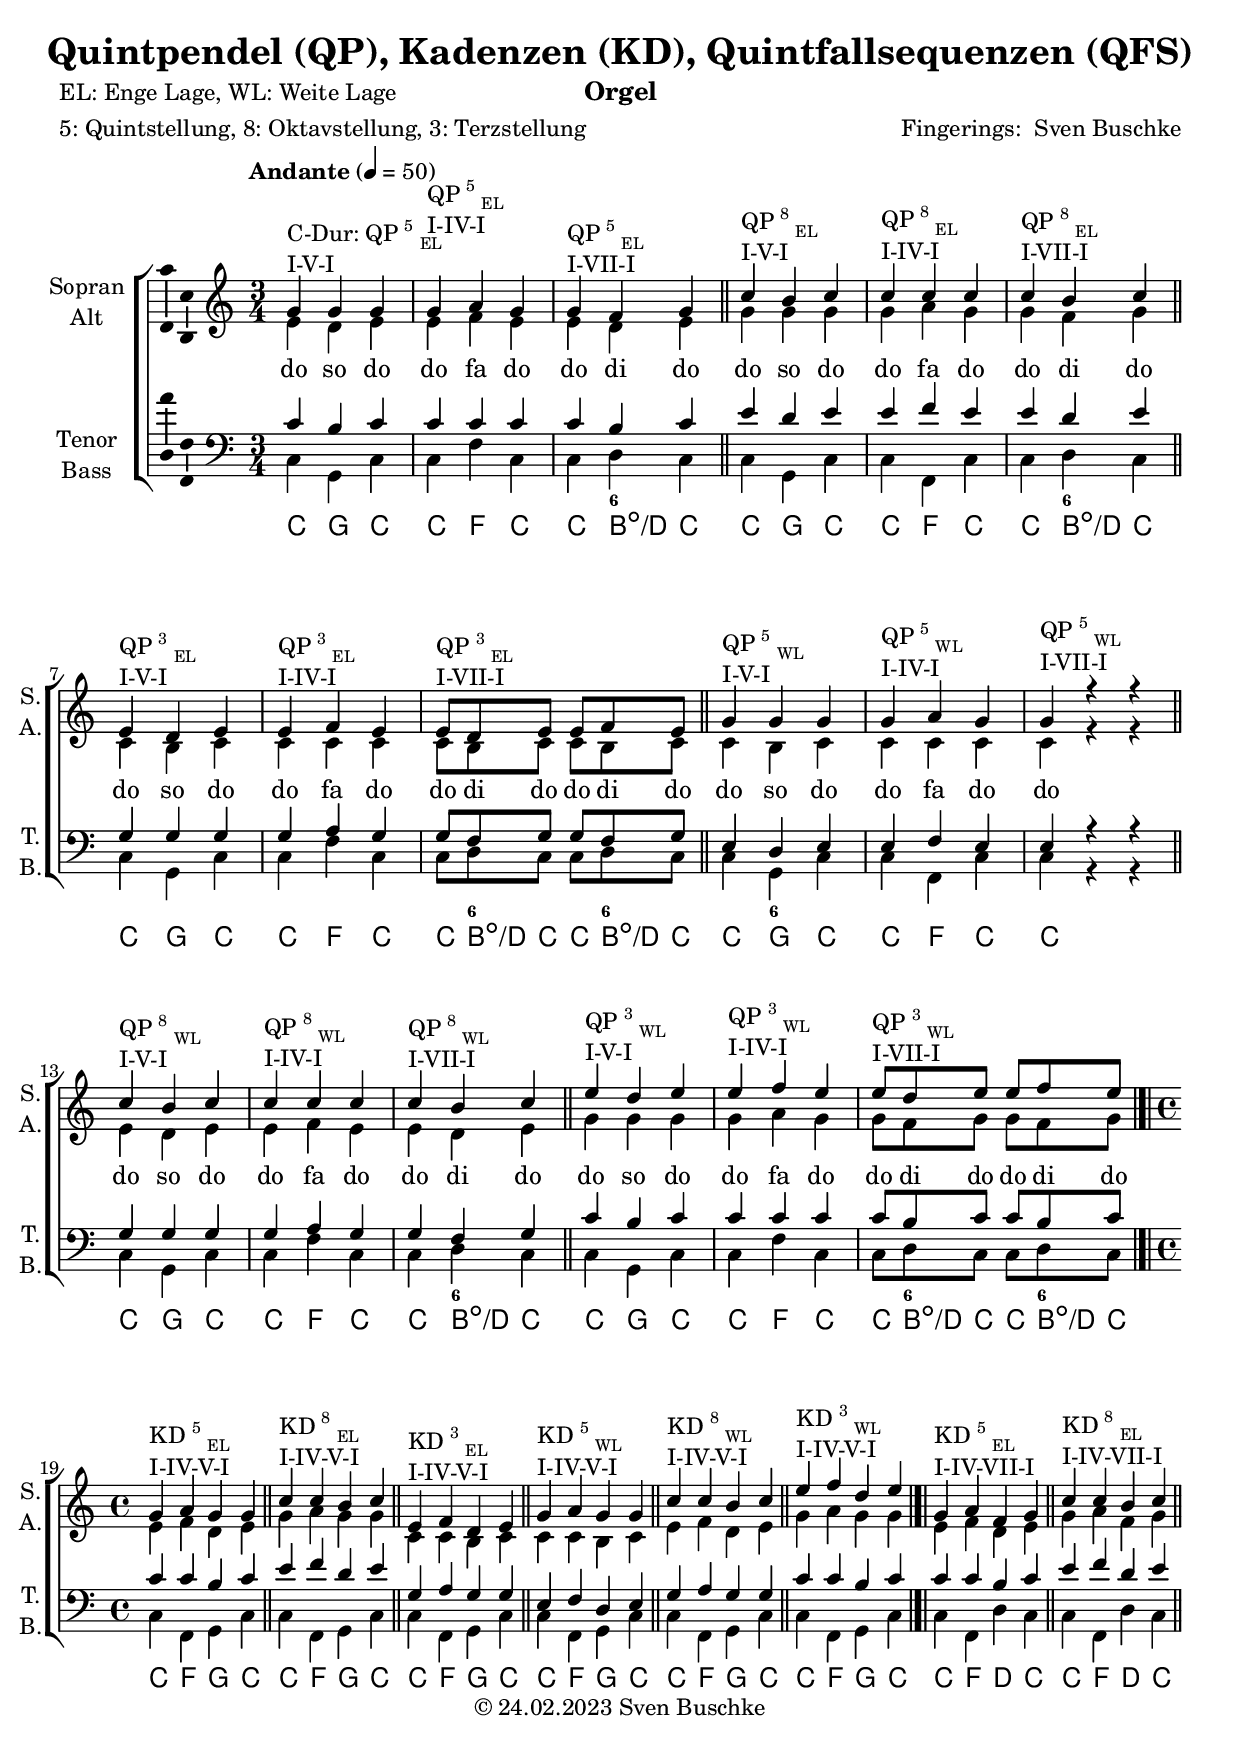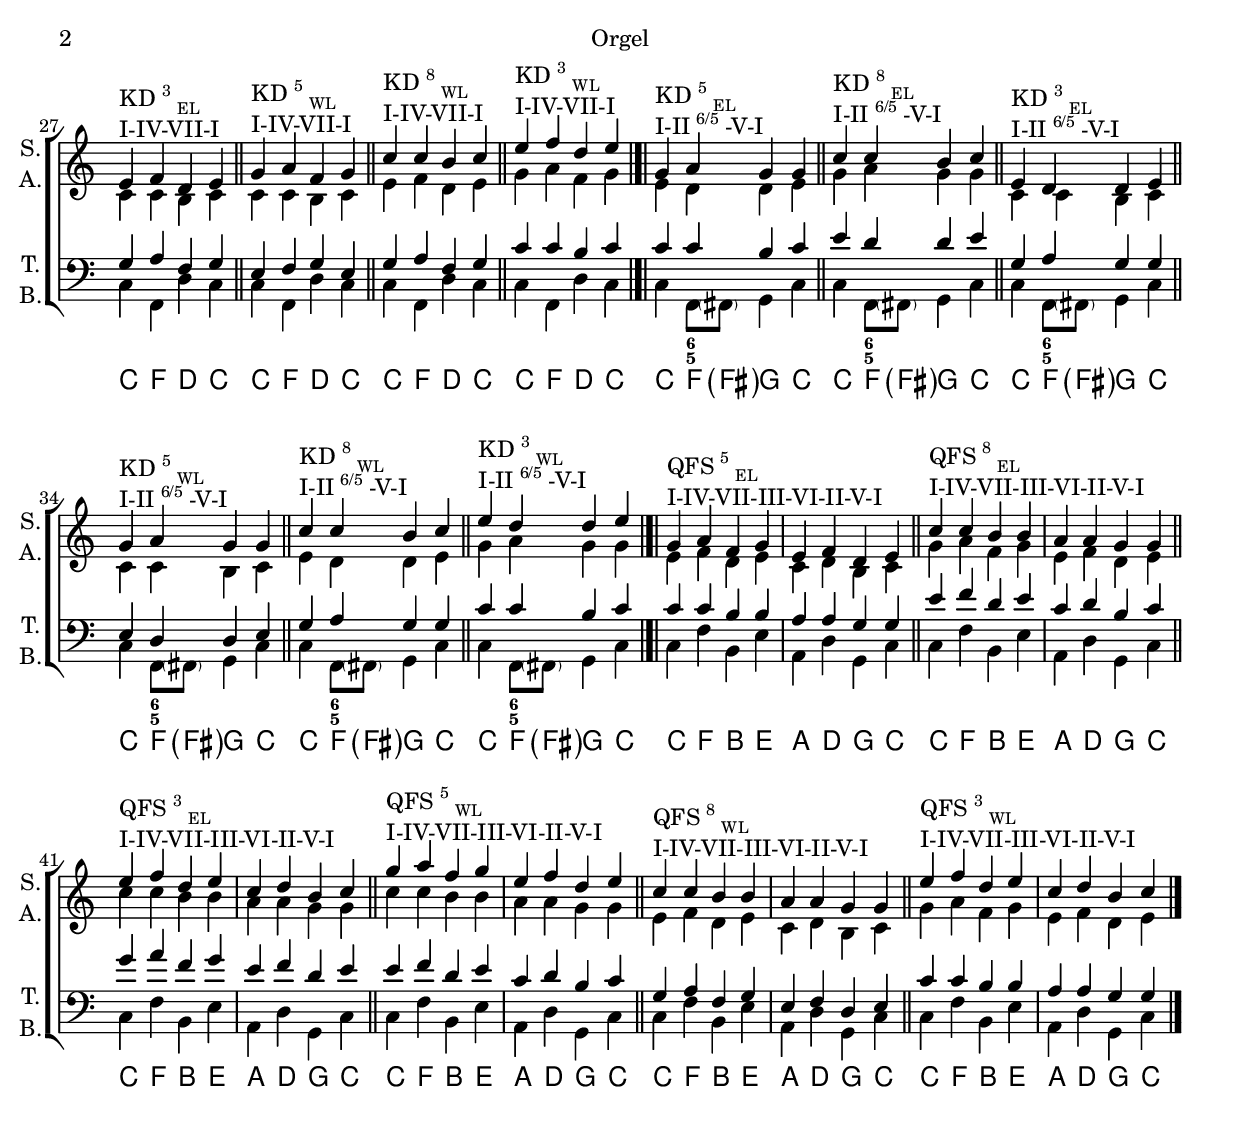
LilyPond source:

\version "2.24.3"
\language "english"

\header {
  dedication = ""
  title = "Quintpendel (QP), Kadenzen (KD), Quintfallsequenzen (QFS)"
  subtitle = ""
  subsubtitle = ""
  instrument = "Orgel"
  composer = ""
  arranger = \markup{"Fingerings: " \with-url "https://buschke.com" "Sven Buschke"}
  poet = "EL: Enge Lage, WL: Weite Lage"
  meter = "5: Quintstellung, 8: Oktavstellung, 3: Terzstellung"
  piece = ""
  opus = ""
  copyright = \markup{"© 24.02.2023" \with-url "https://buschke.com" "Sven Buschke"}
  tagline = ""
}

\paper {
  #(set-paper-size "a4")
}

% -----------------------------------------------
% -----------------------------------------------
% -----------------------------------------------
% begin C major
% -----------------------------------------------
% -----------------------------------------------
% -----------------------------------------------

global = {
  \key c \major
%   \numericTimeSignature
  \time 3/4
  \tempo "Andante" 4=50
}

soprano = \relative c'' {
  \global
  % Music follows here.
  g^\markup{\column{\line{C-Dur: QP\super{5}\sub{EL}}\line{I-V-I}}} g g
  g^\markup{\column{\line{QP\super{5}\sub{EL}}\line{I-IV-I}}} a g
  g^\markup{\column{\line{QP\super{5}\sub{EL}}\line{I-VII-I}}} f g
  \bar "||"
  c^\markup{\column{\line{QP\super{8}\sub{EL}}\line{I-V-I}}} b c
  c^\markup{\column{\line{QP\super{8}\sub{EL}}\line{I-IV-I}}} c c
  c^\markup{\column{\line{QP\super{8}\sub{EL}}\line{I-VII-I}}} b c
  \bar "||"
  e,^\markup{\column{\line{QP\super{3}\sub{EL}}\line{I-V-I}}} d e
  e^\markup{\column{\line{QP\super{3}\sub{EL}}\line{I-IV-I}}} f e
  e8^\markup{\column{\line{QP\super{3}\sub{EL}}\line{I-VII-I}}}[d e] e f e
  \bar "||"
  g4^\markup{\column{\line{QP\super{5}\sub{WL}}\line{I-V-I}}} g g
  g^\markup{\column{\line{QP\super{5}\sub{WL}}\line{I-IV-I}}} a g
  g^\markup{\column{\line{QP\super{5}\sub{WL}}\line{I-VII-I}}} r r
  \bar "||"
  c^\markup{\column{\line{QP\super{8}\sub{WL}}\line{I-V-I}}} b c
  c^\markup{\column{\line{QP\super{8}\sub{WL}}\line{I-IV-I}}} c c
  c^\markup{\column{\line{QP\super{8}\sub{WL}}\line{I-VII-I}}} b c
  \bar "||"
  e^\markup{\column{\line{QP\super{3}\sub{WL}}\line{I-V-I}}} d e
  e^\markup{\column{\line{QP\super{3}\sub{WL}}\line{I-IV-I}}} f e
  e8^\markup{\column{\line{QP\super{3}\sub{WL}}\line{I-VII-I}}}[d e] e[f e]
  \bar "|.|"\break
  \time 4/4
    % KD I IV V I
  g,4^\markup{\column{\line{KD\super{5}\sub{EL}}\line{I-IV-V-I}}} a g g
  \bar "||"
  c^\markup{\column{\line{KD\super{8}\sub{EL}}\line{I-IV-V-I}}} c b c
  \bar "||"
  e,^\markup{\column{\line{KD\super{3}\sub{EL}}\line{I-IV-V-I}}} f d e
  \bar "||"
  g^\markup{\column{\line{KD\super{5}\sub{WL}}\line{I-IV-V-I}}} a g g
  \bar "||"
  c4^\markup{\column{\line{KD\super{8}\sub{WL}}\line{I-IV-V-I}}} c b c
  \bar "||"
  e^\markup{\column{\line{KD\super{3}\sub{WL}}\line{I-IV-V-I}}} f d e
  \bar "|.|"
      % KD I IV VII I
  g,4^\markup{\column{\line{KD\super{5}\sub{EL}}\line{I-IV-VII-I}}} a f g
  \bar "||"
  c^\markup{\column{\line{KD\super{8}\sub{EL}}\line{I-IV-VII-I}}} c b c
  \bar "||"
  e,^\markup{\column{\line{KD\super{3}\sub{EL}}\line{I-IV-VII-I}}} f d e
  \bar "||"
  g^\markup{\column{\line{KD\super{5}\sub{WL}}\line{I-IV-VII-I}}} a f g
  \bar "||"
  c4^\markup{\column{\line{KD\super{8}\sub{WL}}\line{I-IV-VII-I}}} c b c
  \bar "||"
  e^\markup{\column{\line{KD\super{3}\sub{WL}}\line{I-IV-VII-I}}} f d e
  \bar "|.|"
% KD I II65 V I
  g,4^\markup{\column{\line{KD\super{5}\sub{EL}}\line{I-II\super{6/5}-V-I}}} a g g
  \bar "||"
  c^\markup{\column{\line{KD\super{8}\sub{EL}}\line{I-II\super{6/5}-V-I}}} c b c
  \bar "||"
  e,^\markup{\column{\line{KD\super{3}\sub{EL}}\line{I-II\super{6/5}-V-I}}} d d e
  \bar "||"
  g^\markup{\column{\line{KD\super{5}\sub{WL}}\line{I-II\super{6/5}-V-I}}} a g g
  \bar "||"
  c4^\markup{\column{\line{KD\super{8}\sub{WL}}\line{I-II\super{6/5}-V-I}}} c b c
  \bar "||"
  e^\markup{\column{\line{KD\super{3}\sub{WL}}\line{I-II\super{6/5}-V-I}}} d d e
  \bar "|.|"
  % QFS
  g,^\markup{\column{\line{QFS\super{5}\sub{EL}}\line{I-IV-VII-III-VI-II-V-I}}} a f g e f d e
  \bar "||"
  c'^\markup{\column{\line{QFS\super{8}\sub{EL}}\line{I-IV-VII-III-VI-II-V-I}}} c b b a a g g
  \bar "||"
  e'^\markup{\column{\line{QFS\super{3}\sub{EL}}\line{I-IV-VII-III-VI-II-V-I}}} f d e c d b c
  \bar "||"
  g'^\markup{\column{\line{QFS\super{5}\sub{WL}}\line{I-IV-VII-III-VI-II-V-I}}} a f g e f d e
  \bar "||"
  c^\markup{\column{\line{QFS\super{8}\sub{WL}}\line{I-IV-VII-III-VI-II-V-I}}} c b b a a g g
  \bar "||"
  e'^\markup{\column{\line{QFS\super{3}\sub{WL}}\line{I-IV-VII-III-VI-II-V-I}}} f d e c d b c
  \bar "|."  
}

alto = \relative c' {
  \global
  % Music follows here.
  % QP^5_EL
  e d e
  e f e
  e d e
  % QP^8_EL
  g g g
  g a g
  g f g
  % QP^3_EL
  c, b c
  c c c
  c8[b c]c[b c]
  % QP^5_WL
  c4 b c
  c c c
  c r r
  % QP^8_WL
  e d e
  e f e
  e d e
  % QP^3_WL
  g g g
  g a g
  g8[f g] g[f g]
  \time 4/4
  % KD
  % KD^5_WE-I-IV-V-I
  e4 f d e
  % KD^8_EL-I-IV-V-I
  g a g g
  % KD^3_EL-I-IV-V-I
  c, c b c
  % KD^5_WL-I-IV-V-I
  c c b c
  % KD^8_WL-I-IV-V-I
  e f d e
  % KD^3_WL-I-IV-V-I
  g a g g
    % KD^5_WE-I-IV-V-I
  e4 f d e
  % KD^8_EL-I-IV-V-I
  g a f g
  % KD^3_EL-I-IV-V-I
  c, c b c
  % KD^5_WL-I-IV-V-I
  c c b c
  % KD^8_WL-I-IV-V-I
  e f d e
  % KD^3_WL-I-IV-V-I
  g a f g
    % KD^5_WE-I-IV-V-I
  e4 d d e
  % KD^8_EL-I-IV-V-I
  g a g g
  % KD^3_EL-I-IV-V-I
  c, c b c
  % KD^5_WL-I-IV-V-I
  c c b c
  % KD^8_WL-I-IV-V-I
  e d d e
  % KD^3_WL-I-IV-V-I
  g a g g
  % QFS
  % QFS^5_EL-I-IV-VII-III-VI-II-V-I
  e f d e c d b c
  % QFS^8_EL-I-IV-VII-III-VI-II-V-I
  g' a f g e f d e
  % QFS^3_EL-I-IV-VII-III-VI-II-V-I
  c' c b b a a g g
  % QFS^5_WL-I-IV-VII-III-VI-II-V-I
  c c b b a a g g
  % QFS^8_WL-I-IV-VII-III-VI-II-V-I
  e f d e c d b c
  % QFS^3_WL-I-IV-VII-III-VI-II-V-I
  g' a f g e f d e
  \bar "|."  
}

tenor = \relative c' {
  \global
  % Music follows here.
  % QP^5_EL
  c b c
  c c c
  c b c
  % QP^8_EL
  e d e
  e f e
  e d e
  % QP^3_EL
  g, g g
  g a g
  g8[f g]g[f g]
  % QP^5_WL
  e4 d e
  e f e
  e r r
  % QP^8_WL
  g g g
  g a g
  g f g
  % QP^3_WL
  c b c
  c c c
  c8[b c]c[b c]
  \time 4/4
  % KD
  % KD^5_EL-I-IV-V-I
  c4 c b c
  % KD^8_EL-I-IV-V-I
  e f d e
  % KD^3_EL-I-IV-V-I
  g, a g g
  % KD^5_WL-I-IV-V-I
  e f d e
  % KD^8_WL-I-IV-V-I
  g a g g
  % KD^3_WL-I-IV-V-I
  c c b c
    % KD^5_EL-I-IV-V-I
  c4 c b c
  % KD^8_EL-I-IV-V-I
  e f d e
  % KD^3_EL-I-IV-V-I
  g, a f g
  % KD^5_WL-I-IV-V-I
  e f g e
  % KD^8_WL-I-IV-V-I
  g a f g
  % KD^3_WL-I-IV-V-I
  c c b c
    % KD^5_EL-I-IV-V-I
  c4 c b c
  % KD^8_EL-I-IV-V-I
  e d d e
  % KD^3_EL-I-IV-V-I
  g, a g g
  % KD^5_WL-I-IV-V-I
  e d d e
  % KD^8_WL-I-IV-V-I
  g a g g
  % KD^3_WL-I-IV-V-I
  c c b c
  % QFS
  % QFS^5_EL-I-IV-VII-III-VI-II-V-I
  c c b b a a g g
  % QFS^8_EL-I-IV-VII-III-VI-II-V-I
  e' f d e c d b c
  % QFS^3_EL-I-IV-VII-III-VI-II-V-I
  g' a f g e f d e
  % QFS^5_WL-I-IV-VII-III-VI-II-V-I
  e f d e c d b c
  % QFS^8_WL-I-IV-VII-III-VI-II-V-I
  g a f g e f d e
  % QFS^3_WL-I-IV-VII-III-VI-II-V-I
  c' c b b a a g g
  \bar "|."  
}

bass = \relative c {
  \global
  % Music follows here.
  % QP^5_EL
  c g c
  c f c
  c d c
  % QP^8_EL
  c g c
  c f, c'
  c d c
  % QP^3_EL
  c g c
  c f c
  c8[d c]c[d c]
  % QP^5_WL
  c4 g c
  c f, c'
  c r r
  % QP^8_WL
  c g c
  c f c
  c d c
  % QP^3_WL
  c g c
  c f c
  c8[d c]c[d c]
  \time 4/4
  % KD
  % KD^5_EL-I-IV-V-I
  c4 f, g c|
  % KD^8_EL-I-IV-V-I
  c f, g c|
  % KD^3_EL-I-IV-V-I
  c f, g c|
  % KD^5_WL-I-IV-V-I
  c f, g c|
  % KD^8_WL-I-IV-V-I
  c f, g c|
  % KD^3_WL-I-IV-V-I
  c f, g c|
  % KD^5_EL-I-IV-V-I
  c4 f, d' c|
  % KD^8_EL-I-IV-V-I
  c f, d' c|
  % KD^3_EL-I-IV-V-I
  c f, d' c|
  % KD^5_WL-I-IV-V-I
  c f, d' c|
  % KD^8_WL-I-IV-V-I
  c f, d' c|
  % KD^3_WL-I-IV-V-I
  c f, d' c|
  % KD^5_EL-I-IV-V-I
  c4 f,8 \parenthesize fs g4 c|
  % KD^8_EL-I-IV-V-I
  c f,8 \parenthesize fs g4 c|
  % KD^3_EL-I-IV-V-I
  c f,8 \parenthesize fs g4 c|
  % KD^5_WL-I-IV-V-I
  c f,8 \parenthesize fs g4 c|
  % KD^8_WL-I-IV-V-I
  c f,8 \parenthesize fs g4 c|
  % KD^3_WL-I-IV-V-I
  c f,8 \parenthesize fs g4 c|
  % QFS
  % QFS^5_EL-I-IV-VII-III-VI-II-V-I
  c f b, e a, d g, c
  % QFS^8_EL-I-IV-VII-III-VI-II-V-I
  c f b, e a, d g, c
  % QFS^3_EL-I-IV-VII-III-VI-II-V-I
  c f b, e a, d g, c
  % QFS^5_WL-I-IV-VII-III-VI-II-V-I
  c f b, e a, d g, c
  % QFS^8_WL-I-IV-VII-III-VI-II-V-I
  c f b, e a, d g, c
  % QFS^3_WL-I-IV-VII-III-VI-II-V-I
  c f b, e a, d g, c
  \bar "|."  
}

verse = \lyricmode {
  % Lyrics follow here.
  % QP^5_EL
  do so do do fa do do di do do so do do fa do do di do
  do so do do fa do do di do do di do do so do do fa do do
  do so do do fa do do di do do so do do fa do do di do do di do 
}

figBass = \figuremode {
  \global
  % Figures follow here.
    % QP^5_EL
    r4 r r
    r4 r r
    r4 <6> r
    % QP^8_EL
    r4 r r
    r4 r r
    r4 <6> r
    % QP^3_EL
    r4 r r
    r4 r r
    r8 <6> r r <6> r
    % QP^5_WL
    r4 <6> r
    r4 r r
    r4 r r
    % QP^8_WL
    r4 r r
    r4 r r
    r4 <6> r 
    % QP^3_WL
    r4 r r
    r4 r r
    r8 <6> r r <6> r
    \time 4/4
    %
    % KD I VI V I
    %
    % KD^5_EL-I-IV-V-I
    r4 r r r
    % KD^8_EL-I-IV-V-I
    r4 r r r
    % KD^3_EL-I-IV-V-I
    r4 r r r
    % KD^5_WL-I-IV-V-I
    r4 r r r
    % KD^8_WL-I-IV-V-I
    r4 r r r
    % KD^3_WL-I-IV-V-I
    r4 r r r
    %
    % KD I VI VII I
    %
    % KD^5_EL-I-IV-VII-I
    r4 r r r
    % KD^8_EL-I-IV-VII-I
    r4 r r r
    % KD^3_EL-I-IV-VII-I
    r4 r r r
    % KD^5_WL-I-IV-VII-I
    r4 r r r
    % KD^8_WL-I-IV-VII-I
    r4 r r r
    % KD^3_WL-I-IV-VII-I
    r4 r r r
    %
    % KD I II6/5 V I
    %
    % KD^5_EL-I-II6/5-V-I
    r4 <6 5> r r
    % KD^8_EL-I-II6/5-V-I
    r4 <6 5> r r
    % KD^3_EL-I-II6/5-V-I
    r4 <6 5> r r
    % KD^5_WL-I-II6/5-V-I
    r4 <6 5> r r
    % KD^8_WL-I-II6/5-V-I
    r4 <6 5> r r
    % KD^3_WL-I-II6/5-V-I
    r4 <6 5> r r
    %
    % QFS
    %
    r4 r r r
    r4 r r r
    r4 r r r
    r4 r r r
    r4 r r r
    r4 r r r
    r4 r r r
    r4 r r r
    r4 r r r
    r4 r r r
    r4 r r r
    r4 r r r
}

chordNames = \chordmode {
  \global
  % Chords follow here.
  % QP^5_EL
  c g c
  c f c
  c b:dim/d c
  % QP^8_EL
  c g c
  c f, c'
  c b:dim/d c
  % QP^3_EL
  c g c
  c f c
  c8[b:dim/d c]c[b:dim/d c]
  % QP^5_WL
  c4 g c
  c f, c'
  c s s
  % QP^8_WL
  c g c
  c f c
  c b:dim/d c
  % QP^3_WL
  c g c
  c f c
  c8[b:dim/d c]c[b:dim/d c]
  \time 4/4
  % KD
  % KD^5_EL-I-IV-V-I
  c4 f, g c|
  % KD^8_EL-I-IV-V-I
  c f, g c|
  % KD^3_EL-I-IV-V-I
  c f, g c|
  % KD^5_WL-I-IV-V-I
  c f, g c|
  % KD^8_WL-I-IV-V-I
  c f, g c|
  % KD^3_WL-I-IV-V-I
  c f, g c|
  % KD^5_EL-I-IV-V-I
  c4 f, d' c|
  % KD^8_EL-I-IV-V-I
  c f, d' c|
  % KD^3_EL-I-IV-V-I
  c f, d' c|
  % KD^5_WL-I-IV-V-I
  c f, d' c|
  % KD^8_WL-I-IV-V-I
  c f, d' c|
  % KD^3_WL-I-IV-V-I
  c f, d' c|
  % KD^5_EL-I-IV-V-I
  c4 f,8 \parenthesize fs g4 c|
  % KD^8_EL-I-IV-V-I
  c f,8 \parenthesize fs g4 c|
  % KD^3_EL-I-IV-V-I
  c f,8 \parenthesize fs g4 c|
  % KD^5_WL-I-IV-V-I
  c f,8 \parenthesize fs g4 c|
  % KD^8_WL-I-IV-V-I
  c f,8 \parenthesize fs g4 c|
  % KD^3_WL-I-IV-V-I
  c f,8 \parenthesize fs g4 c|
  % QFS
  % QFS^5_EL-I-IV-VII-III-VI-II-V-I
  c f b, e a, d g, c
  % QFS^8_EL-I-IV-VII-III-VI-II-V-I
  c f b, e a, d g, c
  % QFS^3_EL-I-IV-VII-III-VI-II-V-I
  c f b, e a, d g, c
  % QFS^5_WL-I-IV-VII-III-VI-II-V-I
  c f b, e a, d g, c
  % QFS^8_WL-I-IV-VII-III-VI-II-V-I
  c f b, e a, d g, c
  % QFS^3_WL-I-IV-VII-III-VI-II-V-I
  c f b, e a, d g, c
  \bar "|."    
}

% -----------------------------------------------
% -----------------------------------------------
% -----------------------------------------------
% end C major
% -----------------------------------------------
% -----------------------------------------------
% -----------------------------------------------

choirPart = \new ChoirStaff <<
  \new Staff \with {
    midiInstrument = "choir aahs"
    instrumentName = \markup \center-column { "Sopran" "Alt" }
    shortInstrumentName = \markup \center-column { "S." "A." }
  } <<
    \new Voice = "soprano" \with {
      \consists "Ambitus_engraver"
    } { \voiceOne \soprano }
    \new Voice = "alto" \with {
      \consists "Ambitus_engraver"
      \override Ambitus #'X-offset = #2.0
    } { \voiceTwo \alto }
  >>
  \new Lyrics \with {
    \override VerticalAxisGroup #'staff-affinity = #CENTER
  } \lyricsto "soprano" \verse
  \new Staff \with {
    midiInstrument = "choir aahs"
    instrumentName = \markup \center-column { "Tenor" "Bass" }
    shortInstrumentName = \markup \center-column { "T." "B." }
  } <<
    \clef bass
    \new Voice = "tenor" \with {
      \consists "Ambitus_engraver"
    } { \voiceOne \tenor }
    \new Voice = "bass" \with {
      \consists "Ambitus_engraver"
      \override Ambitus #'X-offset = #2.0
    } { \voiceTwo \bass }
  >>
>>

bassFiguresPart = \new FiguredBass \figBass

chordsPart = \new ChordNames \chordNames

\score {
  <<
    \choirPart
    \bassFiguresPart
    \chordsPart
  >>
  \layout { }
  \midi { }
}
